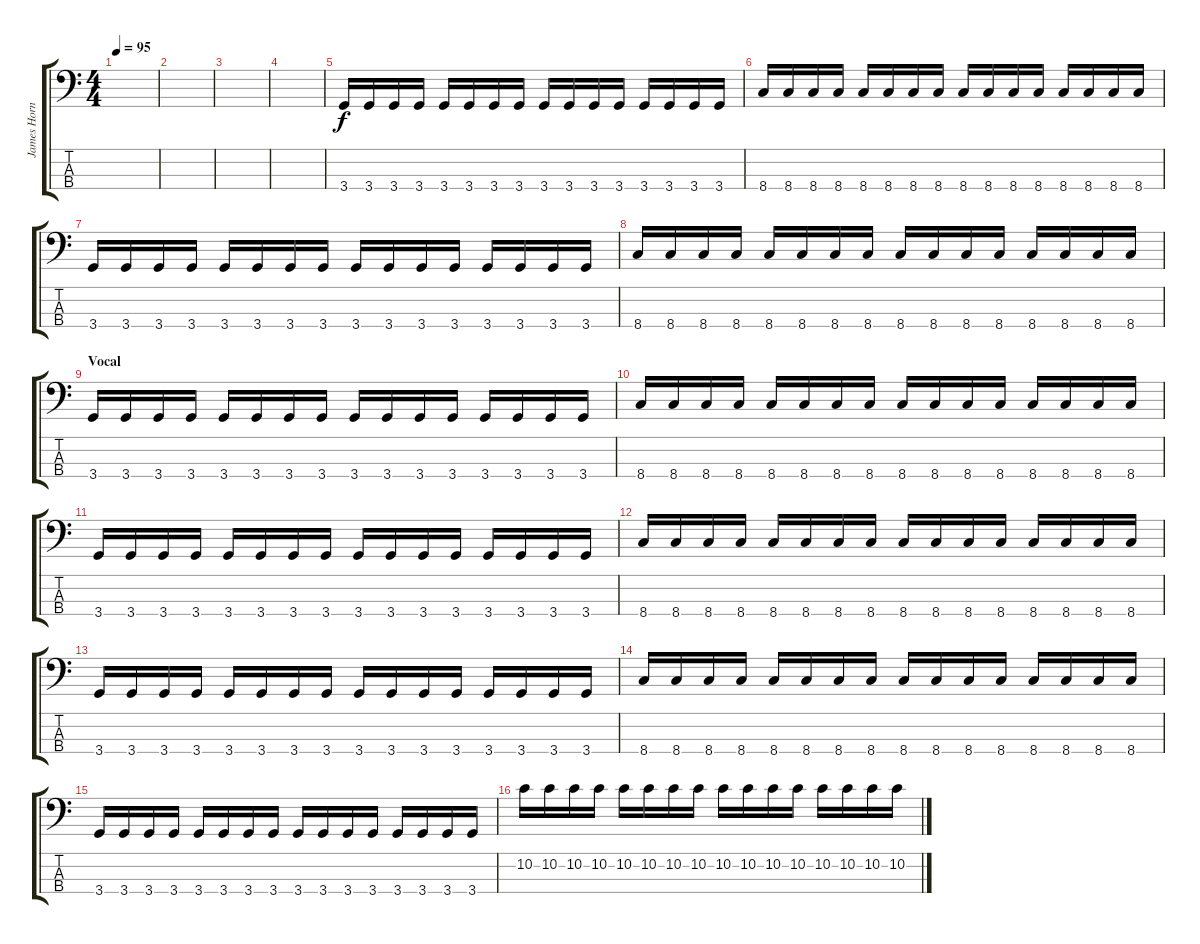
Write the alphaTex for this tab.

\track ("James Hornsmith" "James Horn") {instrument electricbasspick}
\staff {score tabs}
\tuning (G2 D2 A1 E1) {hide}
\ts (4 4)
\tempo 95
\clef f4
\ks c
|
|
|
|
3.4.16 3.4.16 3.4.16 3.4.16 3.4.16 3.4.16 3.4.16 3.4.16 3.4.16 3.4.16 3.4.16 3.4.16 3.4.16 3.4.16 3.4.16 3.4.16 |
8.4.16 8.4.16 8.4.16 8.4.16 8.4.16 8.4.16 8.4.16 8.4.16 8.4.16 8.4.16 8.4.16 8.4.16 8.4.16 8.4.16 8.4.16 8.4.16 |
3.4.16 3.4.16 3.4.16 3.4.16 3.4.16 3.4.16 3.4.16 3.4.16 3.4.16 3.4.16 3.4.16 3.4.16 3.4.16 3.4.16 3.4.16 3.4.16 |
8.4.16 8.4.16 8.4.16 8.4.16 8.4.16 8.4.16 8.4.16 8.4.16 8.4.16 8.4.16 8.4.16 8.4.16 8.4.16 8.4.16 8.4.16 8.4.16 |
\section ("" "Vocal")
3.4.16 3.4.16 3.4.16 3.4.16 3.4.16 3.4.16 3.4.16 3.4.16 3.4.16 3.4.16 3.4.16 3.4.16 3.4.16 3.4.16 3.4.16 3.4.16 |
8.4.16 8.4.16 8.4.16 8.4.16 8.4.16 8.4.16 8.4.16 8.4.16 8.4.16 8.4.16 8.4.16 8.4.16 8.4.16 8.4.16 8.4.16 8.4.16 |
3.4.16 3.4.16 3.4.16 3.4.16 3.4.16 3.4.16 3.4.16 3.4.16 3.4.16 3.4.16 3.4.16 3.4.16 3.4.16 3.4.16 3.4.16 3.4.16 |
8.4.16 8.4.16 8.4.16 8.4.16 8.4.16 8.4.16 8.4.16 8.4.16 8.4.16 8.4.16 8.4.16 8.4.16 8.4.16 8.4.16 8.4.16 8.4.16 |
3.4.16 3.4.16 3.4.16 3.4.16 3.4.16 3.4.16 3.4.16 3.4.16 3.4.16 3.4.16 3.4.16 3.4.16 3.4.16 3.4.16 3.4.16 3.4.16 |
8.4.16 8.4.16 8.4.16 8.4.16 8.4.16 8.4.16 8.4.16 8.4.16 8.4.16 8.4.16 8.4.16 8.4.16 8.4.16 8.4.16 8.4.16 8.4.16 |
3.4.16 3.4.16 3.4.16 3.4.16 3.4.16 3.4.16 3.4.16 3.4.16 3.4.16 3.4.16 3.4.16 3.4.16 3.4.16 3.4.16 3.4.16 3.4.16 |
10.2.16 10.2.16 10.2.16 10.2.16 10.2.16 10.2.16 10.2.16 10.2.16 10.2.16 10.2.16 10.2.16 10.2.16 10.2.16 10.2.16 10.2.16 10.2.16
